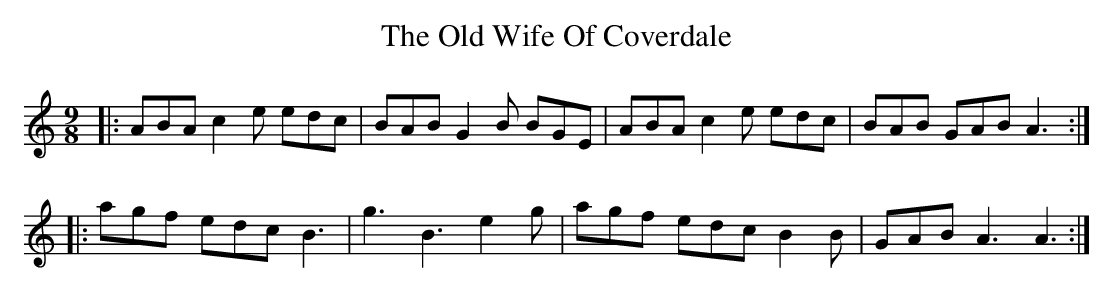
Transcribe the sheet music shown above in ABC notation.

X:1
T: The Old Wife Of Coverdale
M: 9/8
L: 1/8
K: Amin
|:ABA c2e edc|BAB G2B BGE|ABA c2e edc|BAB GAB A3:|
|:agf edc B3|g3 B3 e2g|agf edc B2B|GAB A3 A3:|
